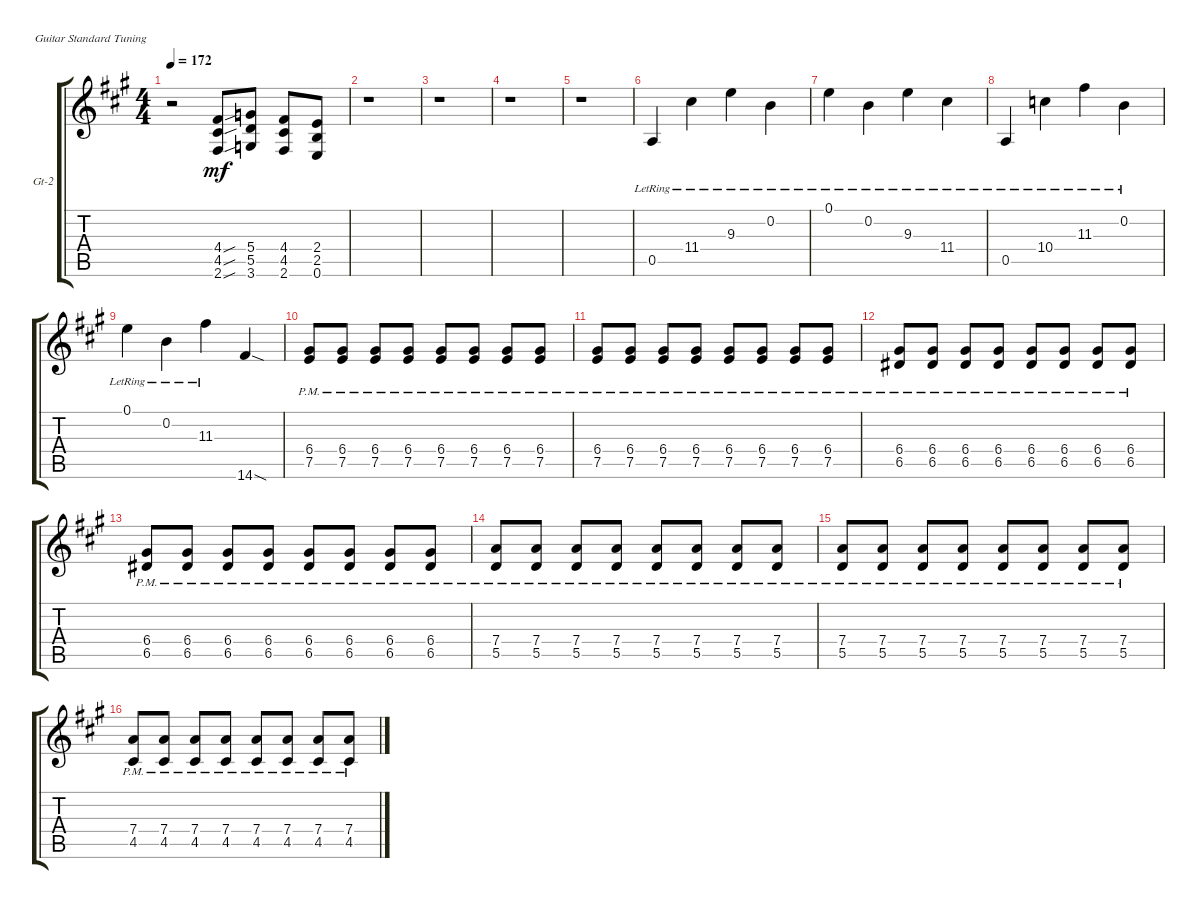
\defaultSystemsLayout 4
\bracketExtendMode groupsimilarinstruments
\firstSystemTrackNameOrientation horizontal
\otherSystemsTrackNameOrientation horizontal
\track ("Guitar 2" "Gt-2") {instrument distortionguitar}
\staff {score tabs}
\tuning (E4 B3 G3 D3 A2 E2)
\ts (4 4)
\tempo 172
\clef g2
\ks a
r.2{dy mf} (4.5{sou} 4.4{sou} 2.6{sou}).8 (3.6 5.5 5.4).8 (2.6 4.5 4.4).8 (0.6 2.5 2.4).8 |
r.1 |
r.1 |
r.1 |
r.1 |
0.5{lr}.4 11.4{lr}.4 9.3{lr}.4 0.2{lr}.4 |
0.1{lr}.4 0.2{lr}.4 9.3{lr}.4 11.4{lr}.4 |
0.5{lr}.4 10.4{lr}.4 11.3{lr}.4 0.2{lr}.4 |
0.1{lr}.4 0.2{lr}.4 11.3{lr}.4 14.6{sod}.4 |
(7.5{pm} 6.4{pm}).8 (7.5{pm} 6.4{pm}).8 (7.5{pm} 6.4{pm}).8 (7.5{pm} 6.4{pm}).8 (7.5{pm} 6.4{pm}).8 (7.5{pm} 6.4{pm}).8 (7.5{pm} 6.4{pm}).8 (7.5{pm} 6.4{pm}).8 |
(7.5{pm} 6.4{pm}).8 (7.5{pm} 6.4{pm}).8 (7.5{pm} 6.4{pm}).8 (7.5{pm} 6.4{pm}).8 (7.5{pm} 6.4{pm}).8 (7.5{pm} 6.4{pm}).8 (7.5{pm} 6.4{pm}).8 (7.5{pm} 6.4{pm}).8 |
(6.4{pm} 6.5{pm}).8 (6.4{pm} 6.5{pm}).8 (6.4{pm} 6.5{pm}).8 (6.4{pm} 6.5{pm}).8 (6.4{pm} 6.5{pm}).8 (6.4{pm} 6.5{pm}).8 (6.4{pm} 6.5{pm}).8 (6.4{pm} 6.5{pm}).8 |
(6.4{pm} 6.5{pm}).8 (6.4{pm} 6.5{pm}).8 (6.4{pm} 6.5{pm}).8 (6.4{pm} 6.5{pm}).8 (6.4{pm} 6.5{pm}).8 (6.4{pm} 6.5{pm}).8 (6.4{pm} 6.5{pm}).8 (6.4{pm} 6.5{pm}).8 |
(7.4{pm} 5.5{pm}).8 (7.4{pm} 5.5{pm}).8 (7.4{pm} 5.5{pm}).8 (7.4{pm} 5.5{pm}).8 (7.4{pm} 5.5{pm}).8 (7.4{pm} 5.5{pm}).8 (7.4{pm} 5.5{pm}).8 (7.4{pm} 5.5{pm}).8 |
(7.4{pm} 5.5{pm}).8 (7.4{pm} 5.5{pm}).8 (7.4{pm} 5.5{pm}).8 (7.4{pm} 5.5{pm}).8 (7.4{pm} 5.5{pm}).8 (7.4{pm} 5.5{pm}).8 (7.4{pm} 5.5{pm}).8 (7.4{pm} 5.5{pm}).8 |
(7.4{pm} 4.5{pm}).8 (7.4{pm} 4.5{pm}).8 (7.4{pm} 4.5{pm}).8 (7.4{pm} 4.5{pm}).8 (7.4{pm} 4.5{pm}).8 (7.4{pm} 4.5{pm}).8 (7.4{pm} 4.5{pm}).8 (7.4{pm} 4.5{pm}).8
